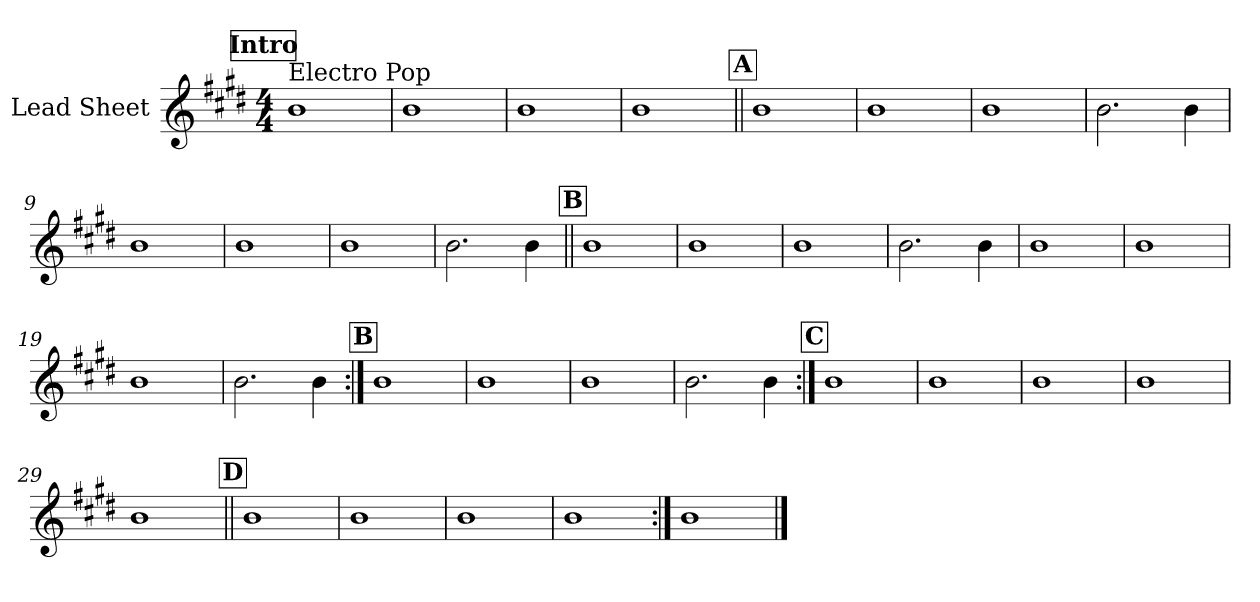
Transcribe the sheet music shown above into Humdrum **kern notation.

**kern
*part1
*staff1
*I"Lead Sheet
*clefG2
*k[f#c#g#d#]
*c#:
*M4/4
*MM71
!!LO:REH:place=s1:a:fs=14:t=Intro
=1
!LO:TX:a:t=Electro Pop
1b
=2
1b
=3
1b
=4
1b
!!LO:LB:g=z
!!LO:REH:place=s1:a:fs=14:t=A
=5||
1b
=6
1b
=7
1b
=8
2.b\
4b\
!!LO:LB:g=z
=9
1b
=10
1b
=11
1b
=12
2.b\
4b\
!!LO:LB:g=z
!!LO:REH:place=s1:a:fs=14:t=B
=13||
1b
=14
1b
=15
1b
=16
2.b\
4b\
!!LO:LB:g=z
=17
1b
=18
1b
=19
1b
=20
2.b\
4b\
!!LO:LB:g=z
!!LO:REH:place=s1:a:fs=14:t=B
=21:|!
1b
=22
1b
=23
1b
=24
2.b\
4b\
!!LO:LB:g=z
!!LO:REH:place=s1:a:fs=14:t=C
=25:|!
1b
=26
1b
=27
1b
=28
1b
=29
1b
!!LO:LB:g=z
!!LO:REH:place=s1:a:fs=14:t=D
=30||
1b
=31
1b
=32
1b
=33
1b
!!LO:LB:g=z
=34:|!
1b
==
*-
